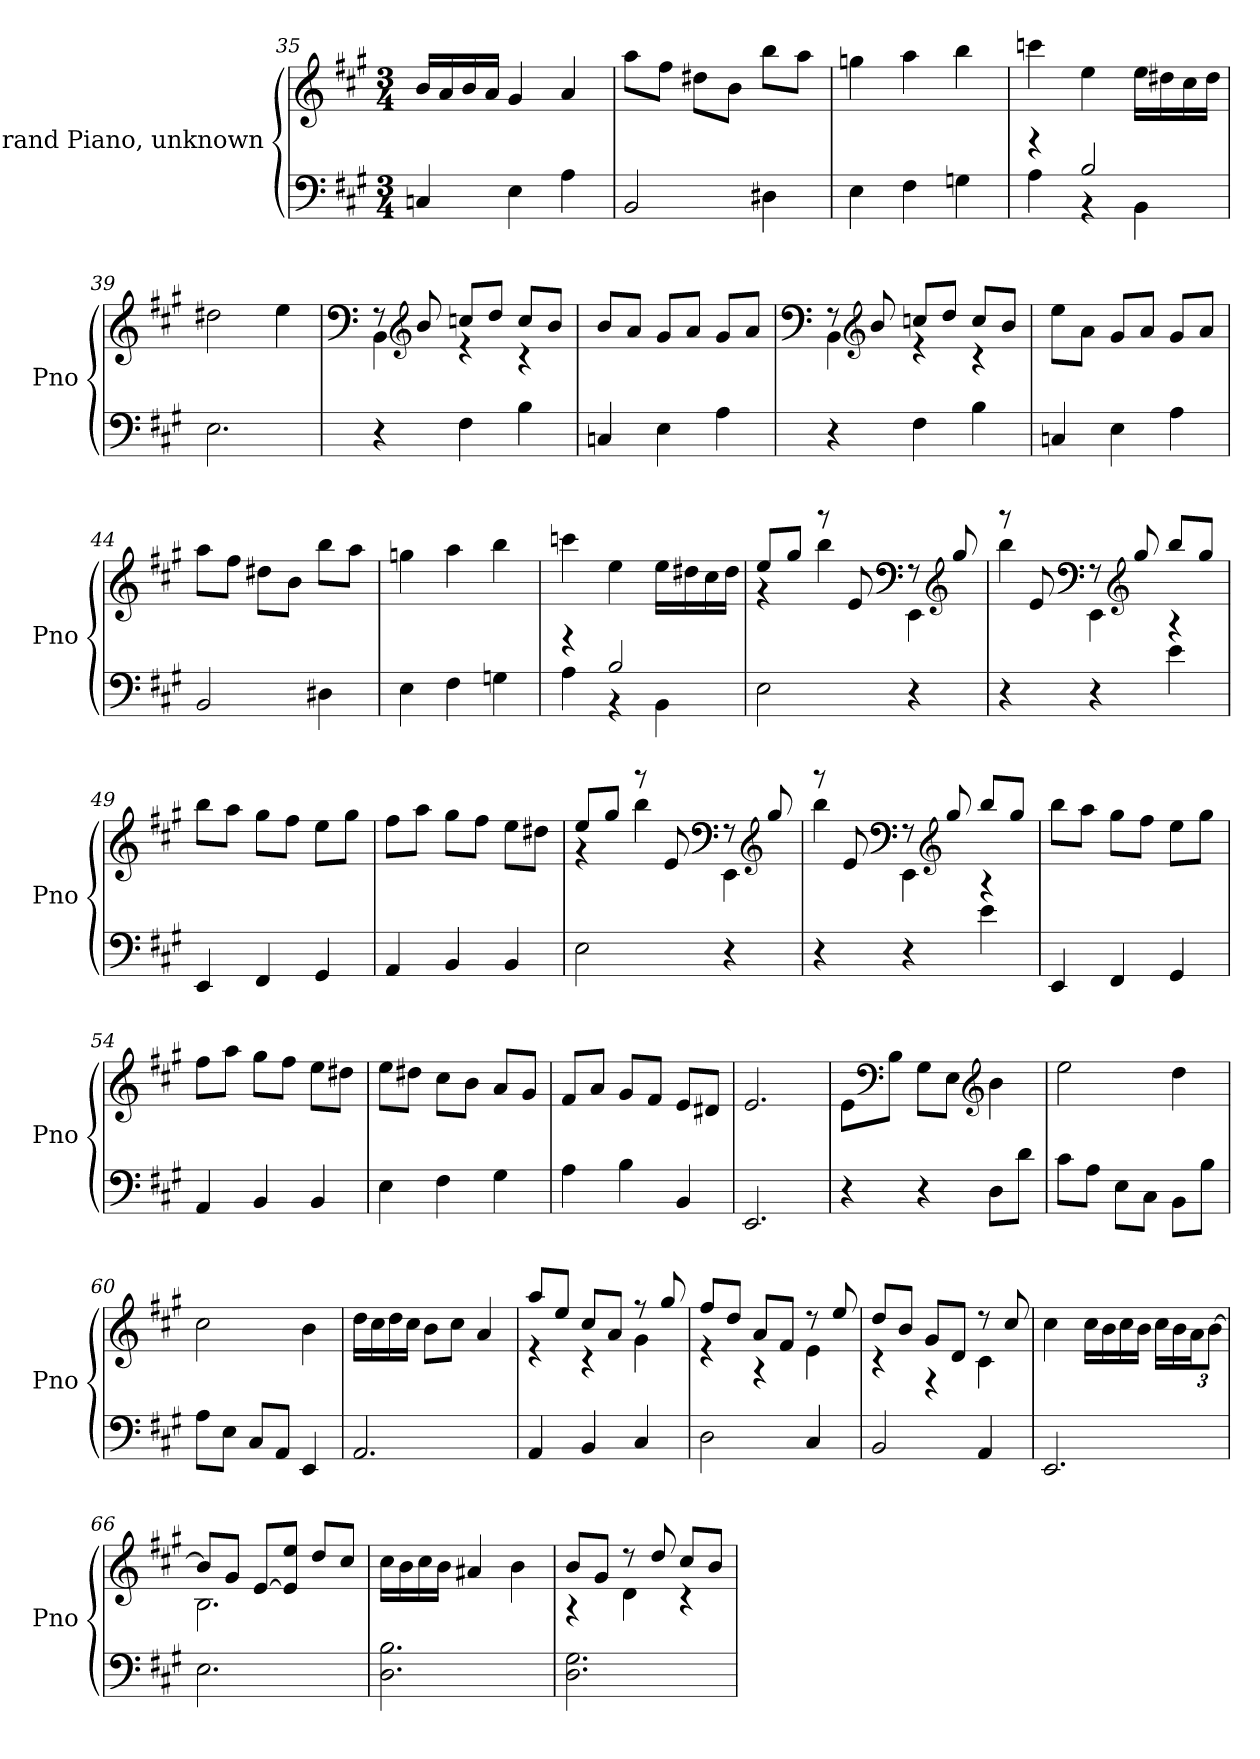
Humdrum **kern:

**kern	**kern
*part1	*part1
*staff2	*staff1
*I"Grand Piano, unknown	*
*I'Pno	*
*clefF4	*clefG2
*k[f#c#g#]	*k[f#c#g#]
*M3/4	*M3/4
=35	=35
4Cn/	16b/LL
.	16a/
.	16b/
.	16a/JJ
4E\	4g#/
4A\	4a/
=36	=36
2BB/	8aa\L
.	8ff#\J
.	8dd#X\L
.	8b\J
4D#X\	8bb\L
.	8aa\J
=37	=37
4E\	4ggn\
4F#\	4aa\
4Gn\	4bb\
!!LO:LB:g=z
=38	=38
*^	*
4r	4A\	4cccn\
2B/	4r	4ee\
.	4BB\	16ee\LL
.	.	16dd#X\
.	.	16cc#\
.	.	16dd#\JJ
*v	*v	*
=39	=39
2.E\	2dd#X\
.	4ee\
=40	=40
*	*clefF4
*	*^
4r	8r	4BB\
*	*clefG2	*
.	8b/	.
4F#\	8ccn/L	4r
.	8dd/J	.
4B\	8cc/L	4r
.	8b/J	.
*	*v	*v
=41	=41
4Cn/	8b/L
.	8a/J
4E\	8g#/L
.	8a/J
4A\	8g#/L
.	8a/J
=42	=42
*	*clefF4
*	*^
4r	8r	4BB\
*	*clefG2	*
.	8b/	.
4F#\	8ccn/L	4r
.	8dd/J	.
4B\	8cc/L	4r
.	8b/J	.
*	*v	*v
=43	=43
4Cn/	8ee\L
.	8a\J
4E\	8g#/L
.	8a/J
4A\	8g#/L
.	8a/J
!!LO:LB:g=z
=44	=44
2BB/	8aa\L
.	8ff#\J
.	8dd#X\L
.	8b\J
4D#X\	8bb\L
.	8aa\J
=45	=45
4E\	4ggn\
4F#\	4aa\
4Gn\	4bb\
=46	=46
*^	*
4r	4A\	4cccn\
2B/	4r	4ee\
.	4BB\	16ee\LL
.	.	16dd#X\
.	.	16cc#\
.	.	16dd#\JJ
*v	*v	*
=47	=47
*	*^
2E\	8ee/L	4r
.	8gg#/J	.
.	8r	4bb\
.	8e/	.
*	*clefF4	*
4r	8r	4EE\
*	*clefG2	*
.	8gg#/	.
=48	=48	=48
4r	8r	4bb\
.	8e/	.
*	*clefF4	*
4r	8r	4EE\
*	*clefG2	*
.	8gg#/	.
4e\	8bb/L	4r
.	8gg#/J	.
*	*v	*v
!!LO:LB:g=z
=49	=49
4EE/	8bb\L
.	8aa\J
4FF#/	8gg#\L
.	8ff#\J
4GG#/	8ee\L
.	8gg#\J
=50	=50
4AA/	8ff#\L
.	8aa\J
4BB/	8gg#\L
.	8ff#\J
4BB/	8ee\L
.	8dd#X\J
=51	=51
*	*^
2E\	8ee/L	4r
.	8gg#/J	.
.	8r	4bb\
.	8e/	.
*	*clefF4	*
4r	8r	4EE\
*	*clefG2	*
.	8gg#/	.
=52	=52	=52
4r	8r	4bb\
.	8e/	.
*	*clefF4	*
4r	8r	4EE\
*	*clefG2	*
.	8gg#/	.
4e\	8bb/L	4r
.	8gg#/J	.
*	*v	*v
=53	=53
4EE/	8bb\L
.	8aa\J
4FF#/	8gg#\L
.	8ff#\J
4GG#/	8ee\L
.	8gg#\J
!!LO:LB:g=z
=54	=54
4AA/	8ff#\L
.	8aa\J
4BB/	8gg#\L
.	8ff#\J
4BB/	8ee\L
.	8dd#X\J
=55	=55
4E\	8ee\L
.	8dd#X\J
4F#\	8cc#\L
.	8b\J
4G#\	8a/L
.	8g#/J
=56	=56
4A\	8f#/L
.	8a/J
4B\	8g#/L
.	8f#/J
4BB/	8e/L
.	8d#X/J
=57	=57
2.EE/	2.e/
=58	=58
4r	8e\L
*	*clefF4
.	8B\J
4r	8G#\L
.	8E\J
*	*clefG2
8D\L	4b\
8d\J	.
=59	=59
8c#\L	2ee\
8A\J	.
8E\L	.
8C#\J	.
8BB\L	4dd\
8B\J	.
=60	=60
8A\L	2cc#\
8E\J	.
8C#/L	.
8AA/J	.
4EE/	4b\
!!LO:LB:g=z
=61	=61
2.AA/	16dd\LL
.	16cc#\
.	16dd\
.	16cc#\JJ
.	8b\L
.	8cc#\J
.	4a/
=62	=62
*	*^
4AA/	8aa/L	4r
.	8ee/J	.
4BB/	8cc#/L	4r
.	8a/J	.
4C#/	8r	4g#\
.	8gg#/	.
=63	=63	=63
2D\	8ff#/L	4r
.	8dd/J	.
.	8a/L	4r
.	8f#/J	.
4C#/	8r	4e\
.	8ee/	.
=64	=64	=64
2BB/	8dd/L	4r
.	8b/J	.
.	8g#/L	4r
.	8d/J	.
4AA/	8r	4c#\
.	8cc#/	.
*	*v	*v
=65	=65
2.EE/	4cc#\
.	16cc#\LL
.	16b\
.	16cc#\
.	16b\JJ
.	16cc#\LL
.	16b\
*	*Xbrackettup
.	24a\J
.	[12b\J
=66	=66
*	*^
2.E\	8b/L]	2.B\
.	8g#/J	.
.	[8e/L	.
.	8e/] 8ee/J	.
.	8dd/L	.
.	8cc#/J	.
*	*v	*v
!!LO:PB:g=z
=67	=67
2.D\ 2.B\	16cc#\LL
.	16b\
.	16cc#\
.	16b\JJ
.	4a#X/
.	4b\
=68	=68
*	*^
2.D\ 2.G#\	8b/L	4r
.	8g#/J	.
.	8r	4d\
.	8dd/	.
.	8cc#/L	4r
.	8b/J	.
*	*v	*v
=	=
*-	*-
